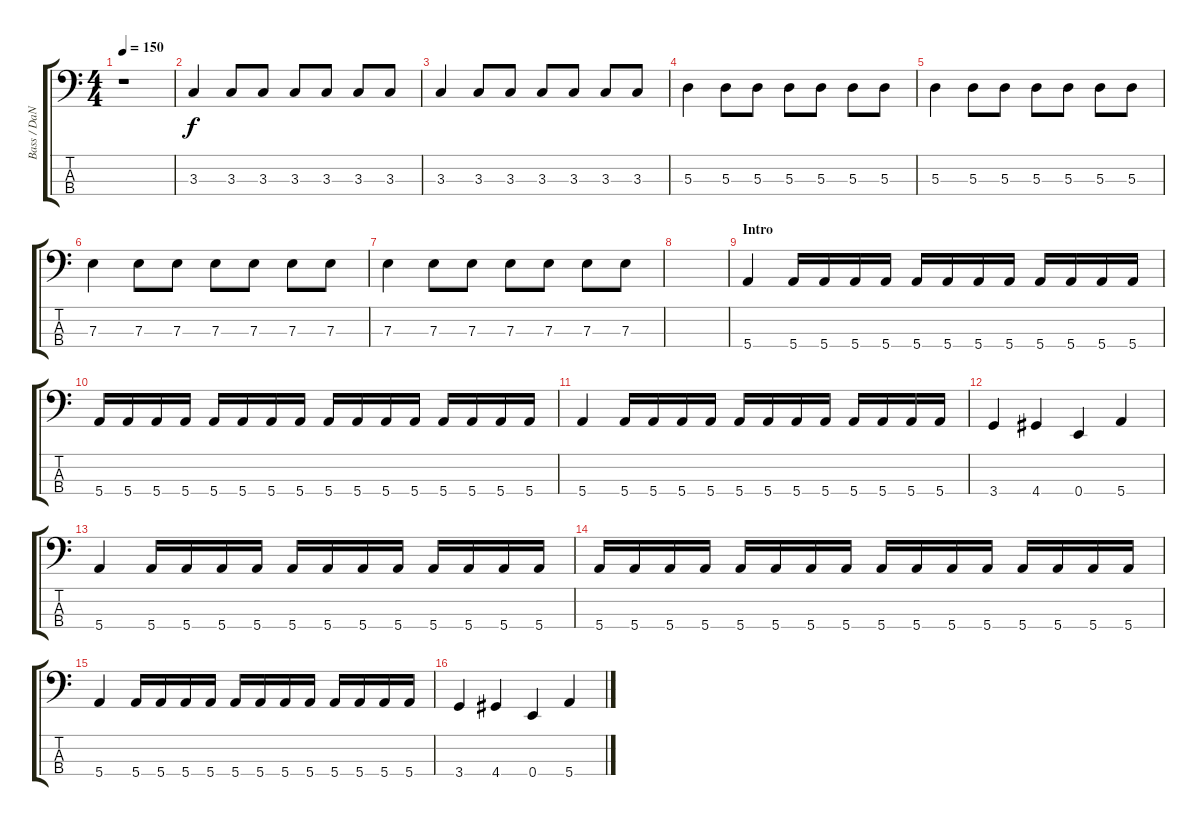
\track ("Bass / DaNnY" "Bass / DaN") {instrument electricbasspick}
\staff {score tabs}
\tuning (G2 D2 A1 E1) {hide}
\ts (4 4)
\tempo 150
\clef f4
\ks c
r.1{dy f} |
3.3.4 3.3.8 3.3.8 3.3.8 3.3.8 3.3.8 3.3.8 |
3.3.4 3.3.8 3.3.8 3.3.8 3.3.8 3.3.8 3.3.8 |
5.3.4 5.3.8 5.3.8 5.3.8 5.3.8 5.3.8 5.3.8 |
5.3.4 5.3.8 5.3.8 5.3.8 5.3.8 5.3.8 5.3.8 |
7.3.4 7.3.8 7.3.8 7.3.8 7.3.8 7.3.8 7.3.8 |
7.3.4 7.3.8 7.3.8 7.3.8 7.3.8 7.3.8 7.3.8 |
|
\section ("" "Intro")
5.4.4 5.4.16 5.4.16 5.4.16 5.4.16 5.4.16 5.4.16 5.4.16 5.4.16 5.4.16 5.4.16 5.4.16 5.4.16 |
5.4.16 5.4.16 5.4.16 5.4.16 5.4.16 5.4.16 5.4.16 5.4.16 5.4.16 5.4.16 5.4.16 5.4.16 5.4.16 5.4.16 5.4.16 5.4.16 |
5.4.4 5.4.16 5.4.16 5.4.16 5.4.16 5.4.16 5.4.16 5.4.16 5.4.16 5.4.16 5.4.16 5.4.16 5.4.16 |
3.4.4 4.4.4 0.4.4 5.4.4 |
5.4.4 5.4.16 5.4.16 5.4.16 5.4.16 5.4.16 5.4.16 5.4.16 5.4.16 5.4.16 5.4.16 5.4.16 5.4.16 |
5.4.16 5.4.16 5.4.16 5.4.16 5.4.16 5.4.16 5.4.16 5.4.16 5.4.16 5.4.16 5.4.16 5.4.16 5.4.16 5.4.16 5.4.16 5.4.16 |
5.4.4 5.4.16 5.4.16 5.4.16 5.4.16 5.4.16 5.4.16 5.4.16 5.4.16 5.4.16 5.4.16 5.4.16 5.4.16 |
3.4.4 4.4.4 0.4.4 5.4.4
